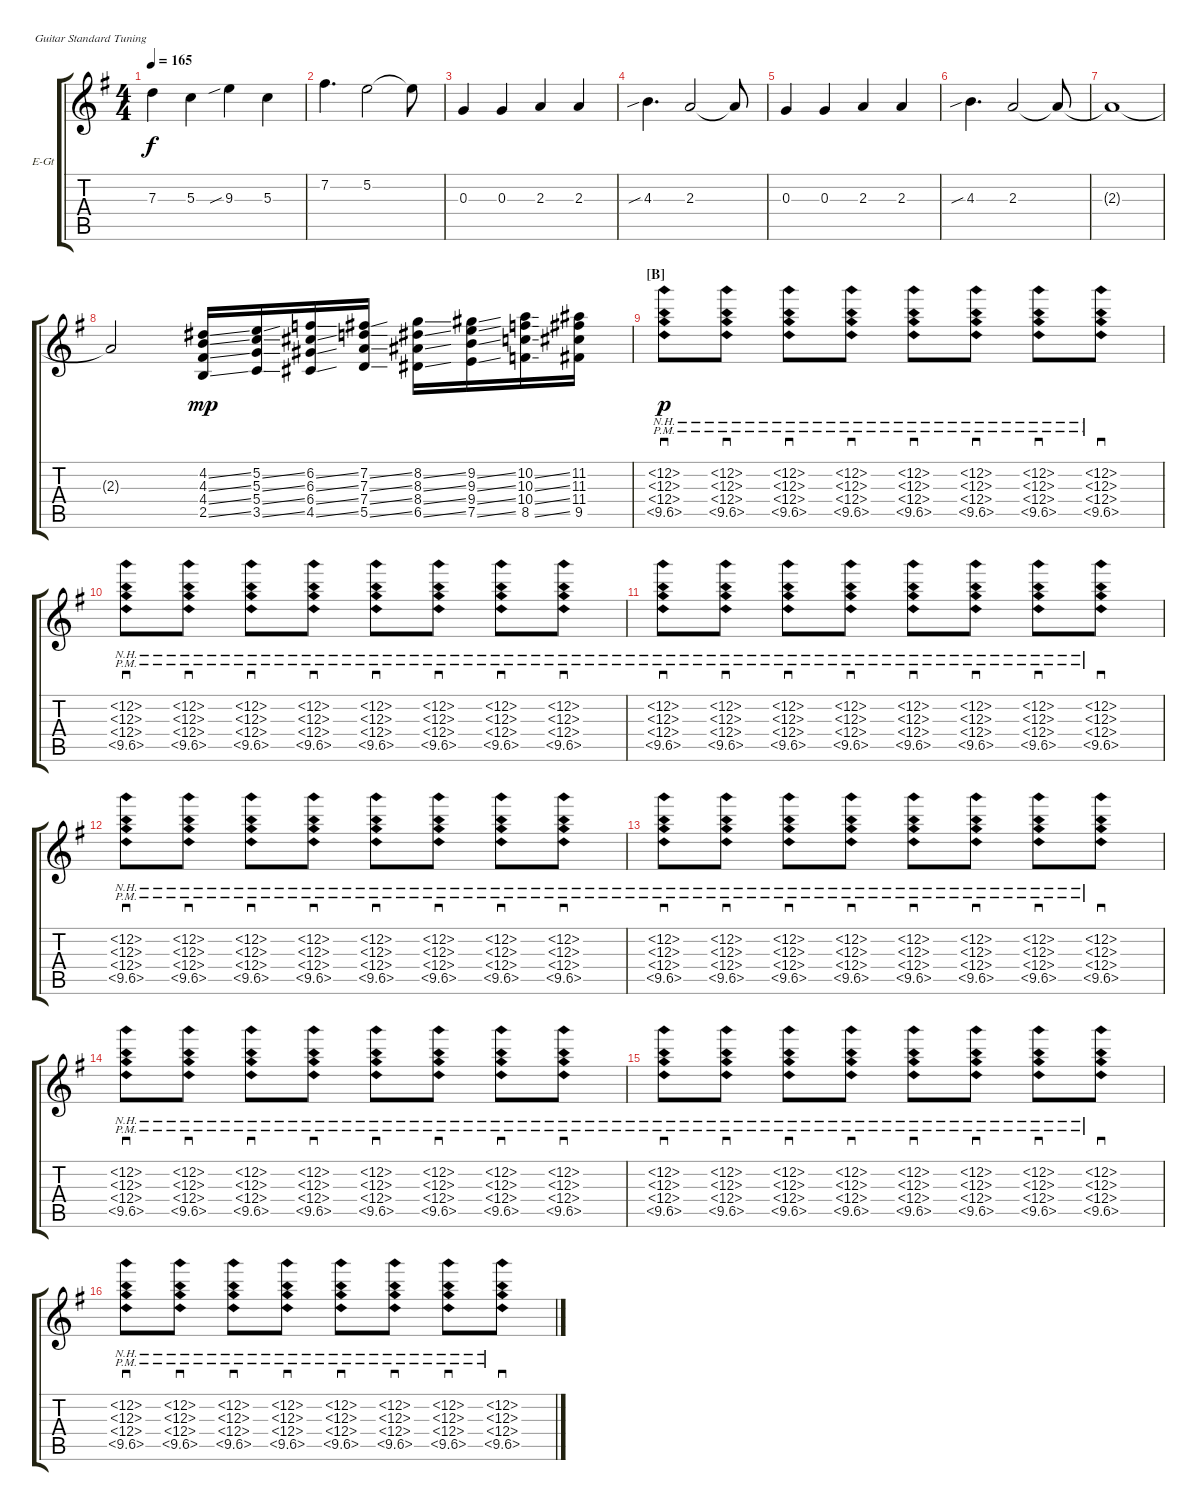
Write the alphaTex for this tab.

\defaultSystemsLayout 4
\bracketExtendMode groupsimilarinstruments
\firstSystemTrackNameOrientation horizontal
\otherSystemsTrackNameOrientation horizontal
\track ("Albert Hammond Jr." "E-Gt") {instrument overdrivenguitar}
\staff {score tabs}
\tuning (E4 B3 G3 D3 A2 E2)
\ts (4 4)
\tempo 165
\clef g2
\ks g
7.3.4{dy f} 5.3.4 9.3{sib}.4 5.3.4 |
7.2.4{d} 5.2.2 5.2{t}.8 |
0.3.4 0.3.4 2.3.4 2.3.4 |
4.3{sib}.4{d} 2.3.2 2.3{t}.8 |
0.3.4 0.3.4 2.3.4 2.3.4 |
4.3{sib}.4{d} 2.3.2 2.3{t}.8 |
2.3{t}.1 |
2.3{t}.2 (4.2{ss} 4.3{ss} 4.4{ss} 2.5{ss}).16{dy mp} (5.2{ss} 5.3{ss} 5.4{ss} 3.5{ss}).16 (6.2{ss} 6.3{ss} 6.4{ss} 4.5{ss}).16 (7.2{ss} 7.3{ss} 7.4{ss} 5.5{ss}).16 (8.2{ss} 8.3{ss} 8.4{ss} 6.5{ss}).16 (9.2{ss} 9.3{ss} 9.4{ss} 7.5{ss}).16 (10.2{ss} 10.3{ss} 10.4{ss} 8.5{ss}).16 (11.2 11.3 11.4 9.5).16 |
\section ("B" "")
(12.2{nh pm} 12.3{nh} 12.4{nh} 10.5{nh}).8{sd dy p} (12.2{nh pm} 12.3{nh} 12.4{nh} 10.5{nh}).8{sd} (12.2{nh pm} 12.3{nh} 12.4{nh} 10.5{nh}).8{sd} (12.2{nh pm} 12.3{nh} 12.4{nh} 10.5{nh}).8{sd} (12.2{nh pm} 12.3{nh} 12.4{nh} 10.5{nh}).8{sd} (12.2{nh pm} 12.3{nh} 12.4{nh} 10.5{nh}).8{sd} (12.2{nh pm} 12.3{nh} 12.4{nh} 10.5{nh}).8{sd} (12.2{nh pm} 12.3{nh} 12.4{nh} 10.5{nh}).8{sd} |
(12.2{nh pm} 12.3{nh} 12.4{nh} 10.5{nh}).8{sd} (12.2{nh pm} 12.3{nh} 12.4{nh} 10.5{nh}).8{sd} (12.2{nh pm} 12.3{nh} 12.4{nh} 10.5{nh}).8{sd} (12.2{nh pm} 12.3{nh} 12.4{nh} 10.5{nh}).8{sd} (12.2{nh pm} 12.3{nh} 12.4{nh} 10.5{nh}).8{sd} (12.2{nh pm} 12.3{nh} 12.4{nh} 10.5{nh}).8{sd} (12.2{nh pm} 12.3{nh} 12.4{nh} 10.5{nh}).8{sd} (12.2{nh pm} 12.3{nh} 12.4{nh} 10.5{nh}).8{sd} |
(12.2{nh pm} 12.3{nh} 12.4{nh} 10.5{nh}).8{sd} (12.2{nh pm} 12.3{nh} 12.4{nh} 10.5{nh}).8{sd} (12.2{nh pm} 12.3{nh} 12.4{nh} 10.5{nh}).8{sd} (12.2{nh pm} 12.3{nh} 12.4{nh} 10.5{nh}).8{sd} (12.2{nh pm} 12.3{nh} 12.4{nh} 10.5{nh}).8{sd} (12.2{nh pm} 12.3{nh} 12.4{nh} 10.5{nh}).8{sd} (12.2{nh pm} 12.3{nh} 12.4{nh} 10.5{nh}).8{sd} (12.2{nh pm} 12.3{nh} 12.4{nh} 10.5{nh}).8{sd} |
(12.2{nh pm} 12.3{nh} 12.4{nh} 10.5{nh}).8{sd} (12.2{nh pm} 12.3{nh} 12.4{nh} 10.5{nh}).8{sd} (12.2{nh pm} 12.3{nh} 12.4{nh} 10.5{nh}).8{sd} (12.2{nh pm} 12.3{nh} 12.4{nh} 10.5{nh}).8{sd} (12.2{nh pm} 12.3{nh} 12.4{nh} 10.5{nh}).8{sd} (12.2{nh pm} 12.3{nh} 12.4{nh} 10.5{nh}).8{sd} (12.2{nh pm} 12.3{nh} 12.4{nh} 10.5{nh}).8{sd} (12.2{nh pm} 12.3{nh} 12.4{nh} 10.5{nh}).8{sd} |
(12.2{nh pm} 12.3{nh} 12.4{nh} 10.5{nh}).8{sd} (12.2{nh pm} 12.3{nh} 12.4{nh} 10.5{nh}).8{sd} (12.2{nh pm} 12.3{nh} 12.4{nh} 10.5{nh}).8{sd} (12.2{nh pm} 12.3{nh} 12.4{nh} 10.5{nh}).8{sd} (12.2{nh pm} 12.3{nh} 12.4{nh} 10.5{nh}).8{sd} (12.2{nh pm} 12.3{nh} 12.4{nh} 10.5{nh}).8{sd} (12.2{nh pm} 12.3{nh} 12.4{nh} 10.5{nh}).8{sd} (12.2{nh pm} 12.3{nh} 12.4{nh} 10.5{nh}).8{sd} |
(12.2{nh pm} 12.3{nh} 12.4{nh} 10.5{nh}).8{sd} (12.2{nh pm} 12.3{nh} 12.4{nh} 10.5{nh}).8{sd} (12.2{nh pm} 12.3{nh} 12.4{nh} 10.5{nh}).8{sd} (12.2{nh pm} 12.3{nh} 12.4{nh} 10.5{nh}).8{sd} (12.2{nh pm} 12.3{nh} 12.4{nh} 10.5{nh}).8{sd} (12.2{nh pm} 12.3{nh} 12.4{nh} 10.5{nh}).8{sd} (12.2{nh pm} 12.3{nh} 12.4{nh} 10.5{nh}).8{sd} (12.2{nh pm} 12.3{nh} 12.4{nh} 10.5{nh}).8{sd} |
(12.2{nh pm} 12.3{nh} 12.4{nh} 10.5{nh}).8{sd} (12.2{nh pm} 12.3{nh} 12.4{nh} 10.5{nh}).8{sd} (12.2{nh pm} 12.3{nh} 12.4{nh} 10.5{nh}).8{sd} (12.2{nh pm} 12.3{nh} 12.4{nh} 10.5{nh}).8{sd} (12.2{nh pm} 12.3{nh} 12.4{nh} 10.5{nh}).8{sd} (12.2{nh pm} 12.3{nh} 12.4{nh} 10.5{nh}).8{sd} (12.2{nh pm} 12.3{nh} 12.4{nh} 10.5{nh}).8{sd} (12.2{nh pm} 12.3{nh} 12.4{nh} 10.5{nh}).8{sd} |
(12.2{nh pm} 12.3{nh} 12.4{nh} 10.5{nh}).8{sd} (12.2{nh pm} 12.3{nh} 12.4{nh} 10.5{nh}).8{sd} (12.2{nh pm} 12.3{nh} 12.4{nh} 10.5{nh}).8{sd} (12.2{nh pm} 12.3{nh} 12.4{nh} 10.5{nh}).8{sd} (12.2{nh pm} 12.3{nh} 12.4{nh} 10.5{nh}).8{sd} (12.2{nh pm} 12.3{nh} 12.4{nh} 10.5{nh}).8{sd} (12.2{nh pm} 12.3{nh} 12.4{nh} 10.5{nh}).8{sd} (12.2{nh pm} 12.3{nh} 12.4{nh} 10.5{nh}).8{sd}
